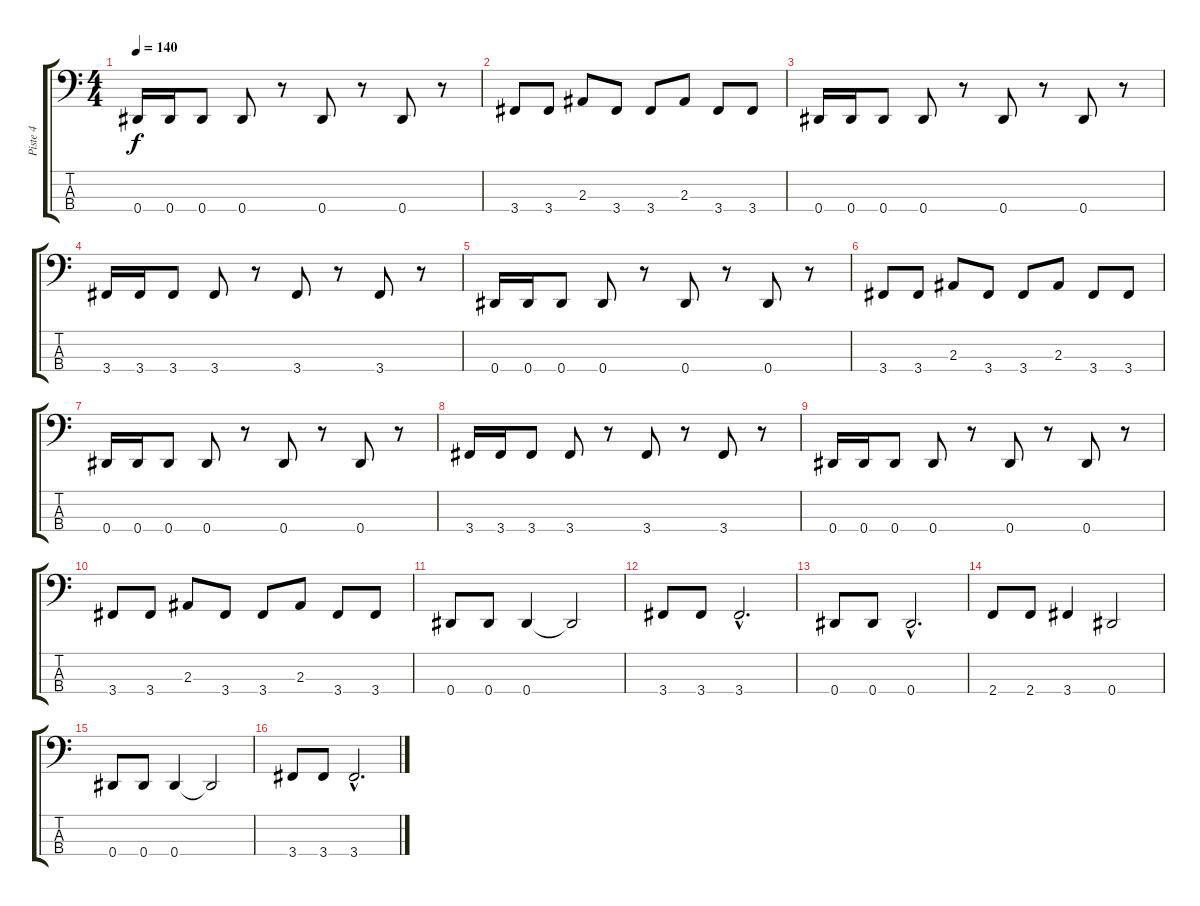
\track ("Piste 4" "Piste 4") {instrument electricbassfinger}
\staff {score tabs}
\tuning (Gb2 Db2 Ab1 Eb1) {hide}
\ts (4 4)
\tempo 140
\clef f4
\ks c
0.4.16{dy f} 0.4.16 0.4.8 0.4.8 r.8 0.4.8 r.8 0.4.8 r.8 |
3.4.8 3.4.8 2.3.8 3.4.8 3.4.8 2.3.8 3.4.8 3.4.8 |
0.4.16 0.4.16 0.4.8 0.4.8 r.8 0.4.8 r.8 0.4.8 r.8 |
3.4.16 3.4.16 3.4.8 3.4.8 r.8 3.4.8 r.8 3.4.8 r.8 |
0.4.16 0.4.16 0.4.8 0.4.8 r.8 0.4.8 r.8 0.4.8 r.8 |
3.4.8 3.4.8 2.3.8 3.4.8 3.4.8 2.3.8 3.4.8 3.4.8 |
0.4.16 0.4.16 0.4.8 0.4.8 r.8 0.4.8 r.8 0.4.8 r.8 |
3.4.16 3.4.16 3.4.8 3.4.8 r.8 3.4.8 r.8 3.4.8 r.8 |
0.4.16 0.4.16 0.4.8 0.4.8 r.8 0.4.8 r.8 0.4.8 r.8 |
3.4.8 3.4.8 2.3.8 3.4.8 3.4.8 2.3.8 3.4.8 3.4.8 |
0.4.8 0.4.8 0.4.4 0.4{t}.2 |
3.4.8 3.4.8 3.4{hac}.2{d} |
0.4.8 0.4.8 0.4{hac}.2{d} |
2.4.8 2.4.8 3.4.4 0.4.2 |
0.4.8 0.4.8 0.4.4 0.4{t}.2 |
3.4.8 3.4.8 3.4{hac}.2{d}
